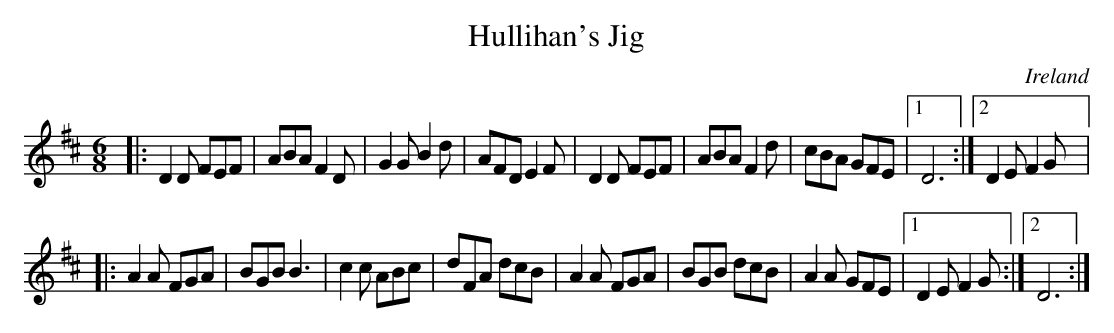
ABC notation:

X:1
T:Hullihan's Jig
M:6/8
O:Ireland
K:D
|: \
D2D FEF | ABA F2D | G2G B2d | AFD E2F | \
D2D FEF | ABA F2d | cBA GFE |1 D6 :|2 D2E F2G |:
A2A FGA | BGB B3  | c2c ABc | dFA dcB | \
A2A FGA | BGB dcB | A2A GFE |1 D2E F2G :|2 D6 :|
